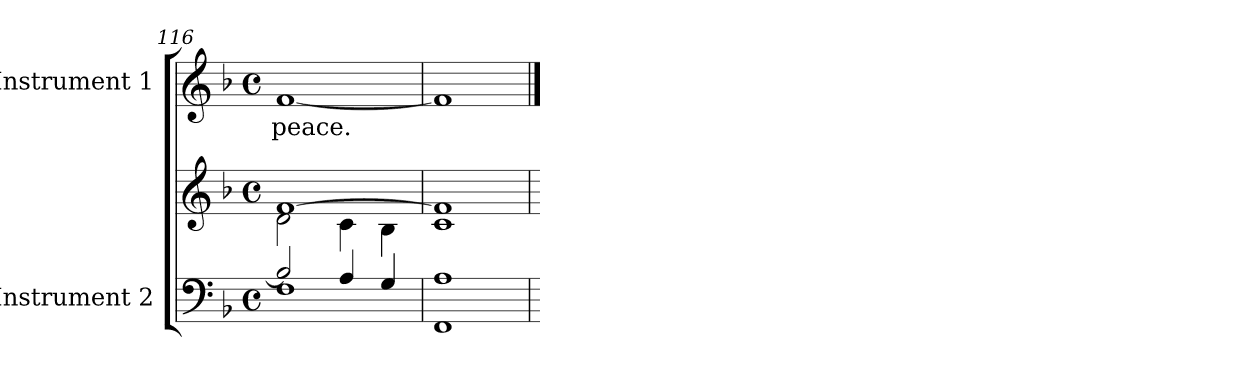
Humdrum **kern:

**kern	**kern	**kern	**text
*part2	*part2	*part1	*part1
*staff3	*staff2	*staff1	*staff1
*I"Instrument 2	*	*I"Instrument 1	*
*clefF4	*clefG2	*clefG2	*
*k[b-]	*k[b-]	*k[b-]	*
*F:	*F:	*F:	*
*M4/4	*M4/4	*M4/4	*
*met(c)	*met(c)	*met(c)	*
=116	=116	=116	=116
*^	*^	*	*
!	!	!	!	!	!LO:LY:b
2B-/]	1F	[>1f	2d\	[<1f	peace.
4A/	.	.	4c\	.	.
4G/	.	.	4B-\	.	.
*v	*v	*	*	*	*
*	*v	*v	*	*
=117	=117	=117	=117
1A 1FF	1f] 1c	1f]	.
=	=	==	==
*-	*-	*-	*-
